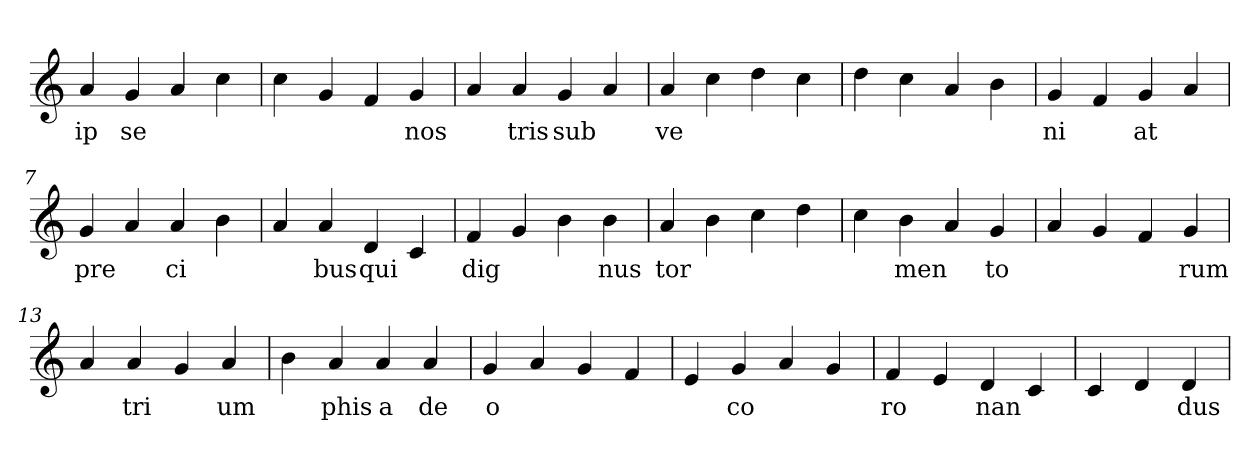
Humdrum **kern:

**kern	**text
*part1	*part1
*staff1	*staff1
*clefG2	*
=1	=1
4a	ip
4g	se
4a	.
4cc	.
=2	=2
4cc	.
4g	.
4f	.
4g	nos
=3	=3
4a	.
4a	tris
4g	sub
4a	.
=4	=4
4a	ve
4cc	.
4dd	.
4cc	.
=5	=5
4dd	.
4cc	.
4a	.
4b	.
=6	=6
4g	ni
4f	.
4g	at
4a	.
=7	=7
4g	pre
4a	.
4a	ci
4b	.
=8	=8
4a	.
4a	bus
4d	qui
4c	.
=9	=9
4f	dig
4g	.
4b	.
4b	nus
=10	=10
4a	tor
4b	.
4cc	.
4dd	.
=11	=11
4cc	.
4b	men
4a	.
4g	to
=12	=12
4a	.
4g	.
4f	.
4g	rum
=13	=13
4a	.
4a	tri
4g	.
4a	um
=14	=14
4b	.
4a	phis
4a	a
4a	de
=15	=15
4g	o
4a	.
4g	.
4f	.
=16	=16
4e	.
4g	co
4a	.
4g	.
=17	=17
4f	ro
4e	.
4d	nan
4c	.
=18	=18
4c	.
4d	.
4d	dus
=	=
*-	*-
